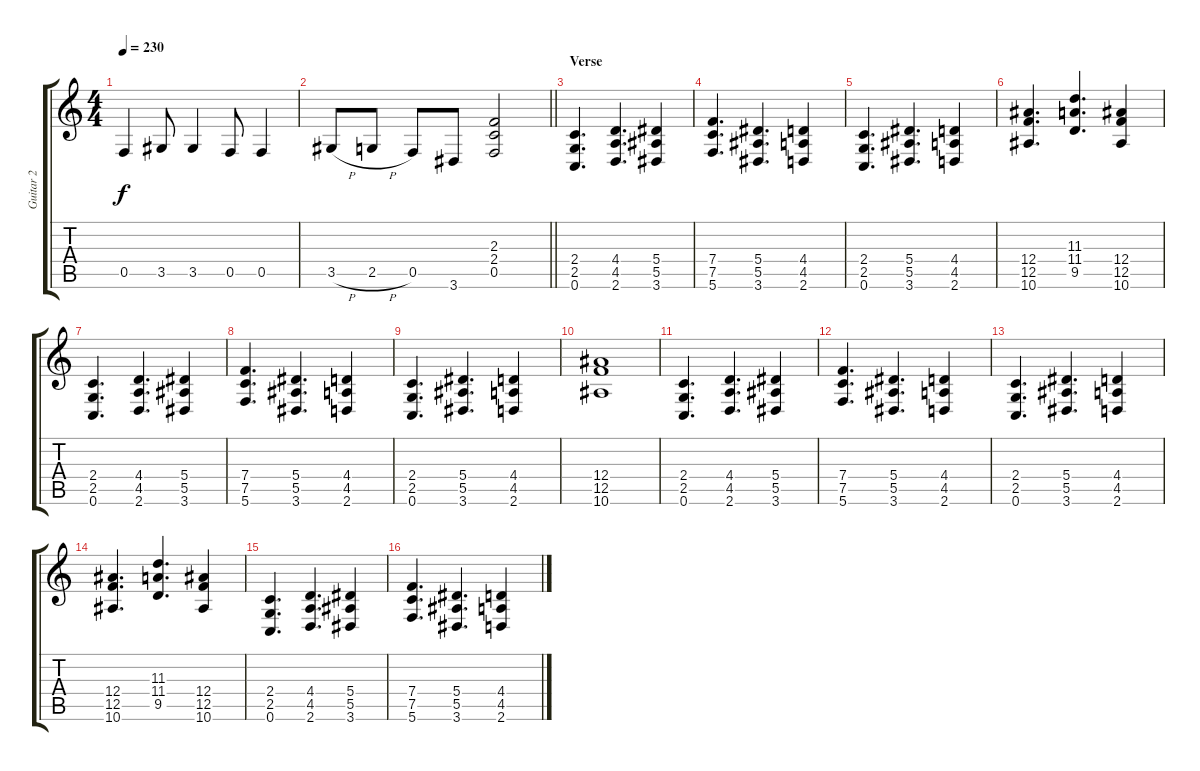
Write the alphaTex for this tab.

\track ("Guitar 2" "Guitar 2") {instrument distortionguitar}
\staff {score tabs}
\tuning (C4 G3 Eb3 Bb2 F2 C2) {hide}
\ts (4 4)
\tempo 230
\clef g2
\ks c
0.5.4{dy f} 3.5.8 3.5.4 0.5.8 0.5.4 |
\barLineRight lightlight
3.5{h}.8 2.5{h}.8 0.5.8 3.6.8 (2.3 2.4 0.5).2 |
\section ("" "Verse")
(2.4 2.5 0.6).4{d} (4.4 4.5 2.6).4{d} (5.4 5.5 3.6).4 |
(7.4 7.5 5.6).4{d} (5.4 5.5 3.6).4{d} (4.4 4.5 2.6).4 |
(2.4 2.5 0.6).4{d} (5.4 5.5 3.6).4{d} (4.4 4.5 2.6).4 |
(12.4 12.5 10.6).4{d} (11.3 11.4 9.5).4{d} (12.4 12.5 10.6).4 |
(2.4 2.5 0.6).4{d} (4.4 4.5 2.6).4{d} (5.4 5.5 3.6).4 |
(7.4 7.5 5.6).4{d} (5.4 5.5 3.6).4{d} (4.4 4.5 2.6).4 |
(2.4 2.5 0.6).4{d} (5.4 5.5 3.6).4{d} (4.4 4.5 2.6).4 |
(12.4 12.5 10.6).1 |
(2.4 2.5 0.6).4{d} (4.4 4.5 2.6).4{d} (5.4 5.5 3.6).4 |
(7.4 7.5 5.6).4{d} (5.4 5.5 3.6).4{d} (4.4 4.5 2.6).4 |
(2.4 2.5 0.6).4{d} (5.4 5.5 3.6).4{d} (4.4 4.5 2.6).4 |
(12.4 12.5 10.6).4{d} (11.3 11.4 9.5).4{d} (12.4 12.5 10.6).4 |
(2.4 2.5 0.6).4{d} (4.4 4.5 2.6).4{d} (5.4 5.5 3.6).4 |
(7.4 7.5 5.6).4{d} (5.4 5.5 3.6).4{d} (4.4 4.5 2.6).4
